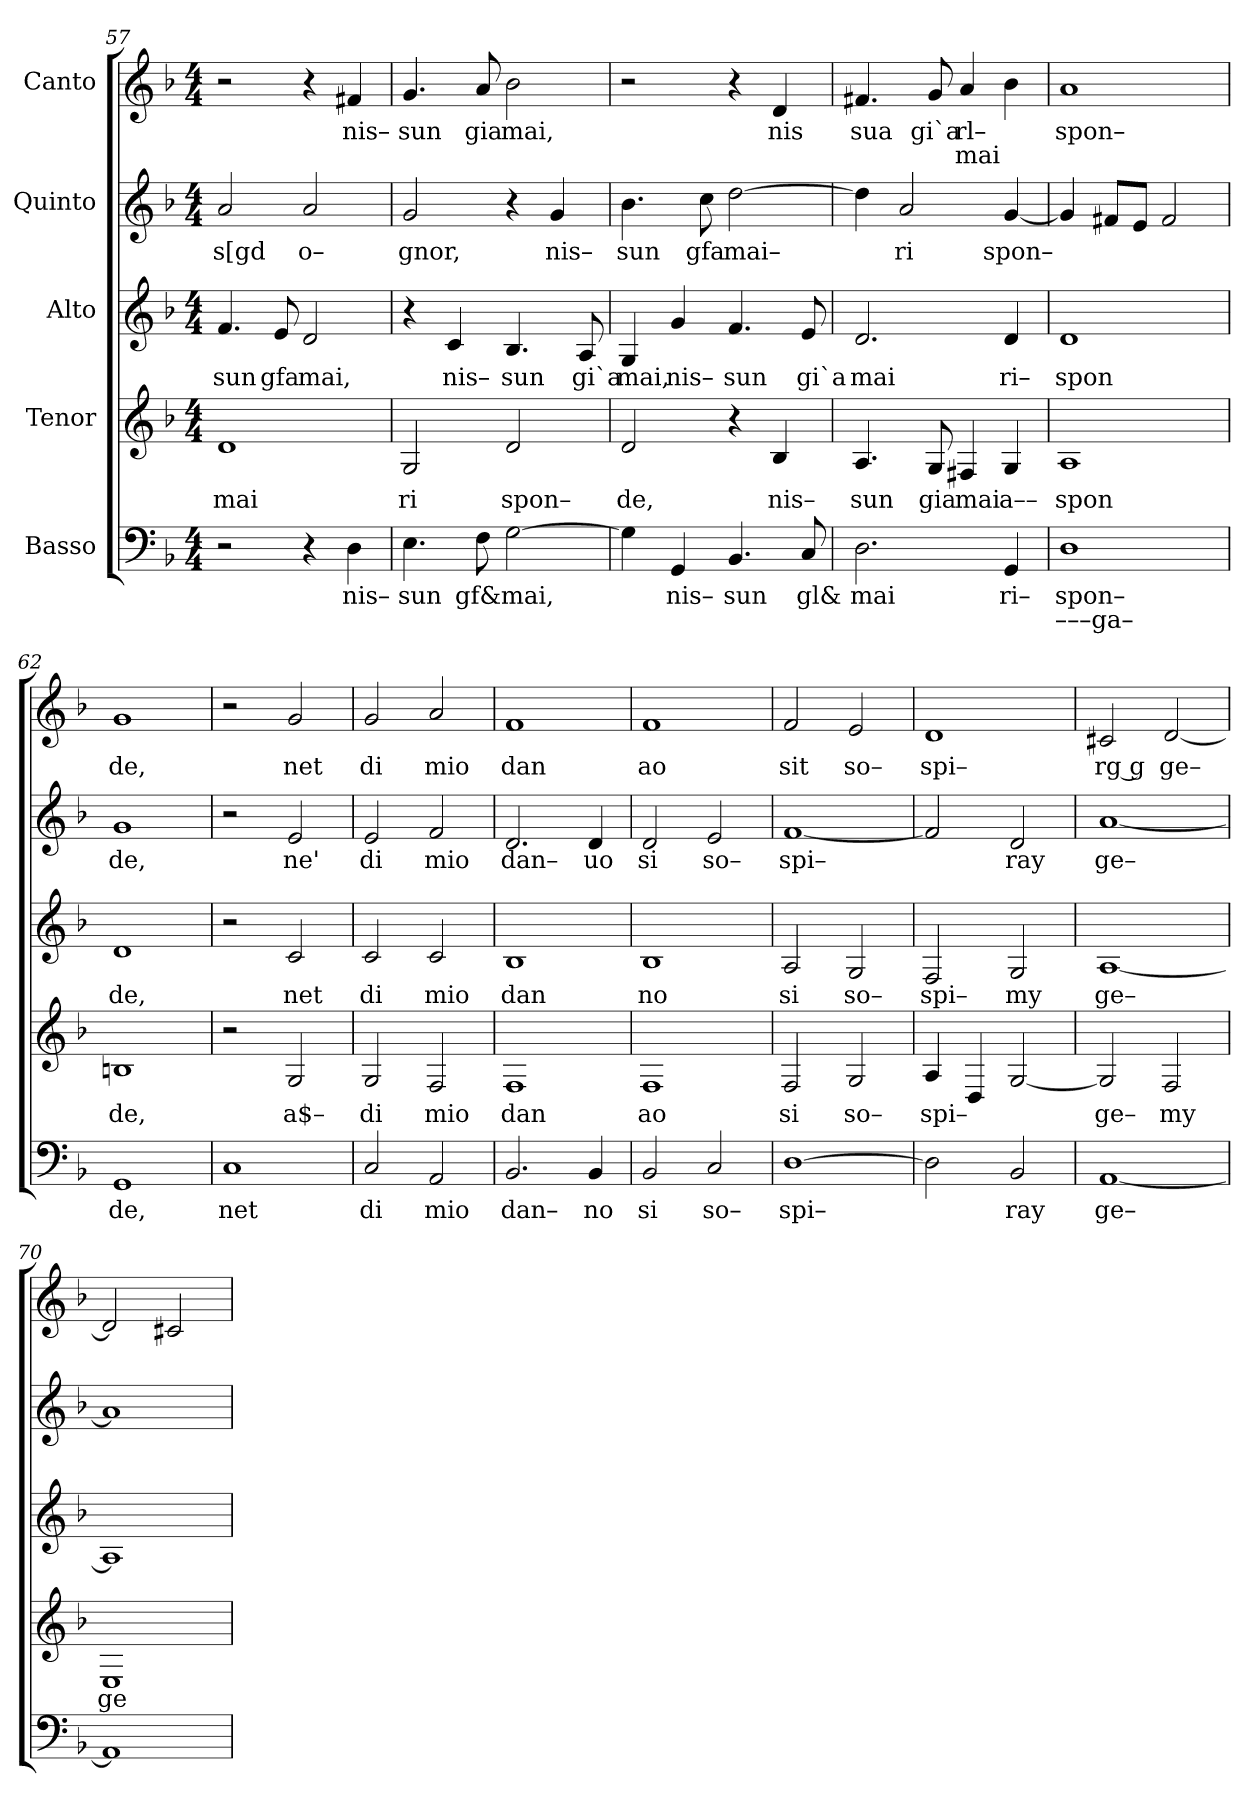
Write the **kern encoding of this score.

**kern	**text	**text	**kern	**text	**kern	**text	**kern	**text	**kern	**text	**text
*part5	*part5	*part5	*part4	*part4	*part3	*part3	*part2	*part2	*part1	*part1	*part1
*staff5	*staff5	*staff5	*staff4	*staff4	*staff3	*staff3	*staff2	*staff2	*staff1	*staff1	*staff1
*I"Basso	*	*	*I"Tenor	*	*I"Alto	*	*I"Quinto	*	*I"Canto	*	*
*clefF4	*	*	*clefG2	*	*clefG2	*	*clefG2	*	*clefG2	*	*
*k[b-]	*	*	*k[b-]	*	*k[b-]	*	*k[b-]	*	*k[b-]	*	*
*F:	*	*	*F:	*	*F:	*	*F:	*	*F:	*	*
*M4/4	*	*	*M4/4	*	*M4/4	*	*M4/4	*	*M4/4	*	*
=57	=57	=57	=57	=57	=57	=57	=57	=57	=57	=57	=57
!	!	!	!	!LO:LY:b	!	!LO:LY:b	!	!LO:LY:b	!	!	!
2r	.	.	1d	mai	4.f/	sun	2a/	s[gd	2r	.	.
!	!	!	!	!	!	!LO:LY:b	!	!	!	!	!
.	.	.	.	.	8e/	gfa	.	.	.	.	.
!	!	!	!	!	!	!LO:LY:b	!	!LO:LY:b	!	!	!
4r	.	.	.	.	2d/	mai,	2a/	o–	4r	.	.
!	!LO:LY:b	!	!	!	!	!	!	!	!	!LO:LY:b	!
4D\	nis–	.	.	.	.	.	.	.	4f#X/	nis–	.
=58	=58	=58	=58	=58	=58	=58	=58	=58	=58	=58	=58
!	!LO:LY:b	!	!	!LO:LY:b	!	!	!	!LO:LY:b	!	!LO:LY:b	!
4.E\	sun	.	2G/	ri	4r	.	2g/	gnor,	4.g/	sun	.
!	!	!	!	!	!	!LO:LY:b	!	!	!	!	!
.	.	.	.	.	4c/	nis–	.	.	.	.	.
!	!LO:LY:b	!	!	!	!	!	!	!	!	!LO:LY:b	!
8F\	gf&	.	.	.	.	.	.	.	8a/	gia	.
!	!LO:LY:b	!	!	!LO:LY:b	!	!LO:LY:b	!	!	!	!LO:LY:b	!
[2G\	mai,	.	2d/	spon–	4.B-/	sun	4r	.	2b-\	mai,	.
!	!	!	!	!	!	!	!	!LO:LY:b	!	!	!
.	.	.	.	.	.	.	4g/	nis–	.	.	.
!	!	!	!	!	!	!LO:LY:b	!	!	!	!	!
.	.	.	.	.	8A/	gi`a	.	.	.	.	.
=59	=59	=59	=59	=59	=59	=59	=59	=59	=59	=59	=59
!	!	!	!	!LO:LY:b	!	!LO:LY:b	!	!LO:LY:b	!	!	!
4G\]	.	.	2d/	de,	4G/	mai,	4.b-\	sun	2r	.	.
!	!LO:LY:b	!	!	!	!	!LO:LY:b	!	!	!	!	!
4GG/	nis–	.	.	.	4g/	nis–	.	.	.	.	.
!	!	!	!	!	!	!	!	!LO:LY:b	!	!	!
.	.	.	.	.	.	.	8cc\	gfa	.	.	.
!	!LO:LY:b	!	!	!	!	!LO:LY:b	!	!LO:LY:b	!	!	!
4.BB-/	sun	.	4r	.	4.f/	sun	[2dd\	mai–	4r	.	.
!	!	!	!	!LO:LY:b	!	!	!	!	!	!LO:LY:b	!
.	.	.	4B-/	nis–	.	.	.	.	4d/	nis	.
!	!LO:LY:b	!	!	!	!	!LO:LY:b	!	!	!	!	!
8C/	gl&	.	.	.	8e/	gi`a	.	.	.	.	.
=60	=60	=60	=60	=60	=60	=60	=60	=60	=60	=60	=60
!	!LO:LY:b	!	!	!LO:LY:b	!	!LO:LY:b	!	!	!	!LO:LY:b	!
2.D\	mai	.	4.A/	sun	2.d/	mai	4dd\]	.	4.f#X/	sua	.
!	!	!	!	!	!	!	!	!LO:LY:b	!	!	!
.	.	.	.	.	.	.	2a/	ri	.	.	.
!	!	!	!	!LO:LY:b	!	!	!	!	!	!LO:LY:b	!
.	.	.	8G/	gia	.	.	.	.	8g/	gi`a	.
!	!	!	!	!LO:LY:b	!	!	!	!	!	!LO:LY:b	!LO:LY:b
.	.	.	4F#X/	mai	.	.	.	.	4a/	rl–	mai
!	!LO:LY:b	!	!	!LO:LY:b	!	!LO:LY:b	!	!LO:LY:b	!	!	!
4GG/	ri–	.	4G/	a––	4d/	ri–	[4g/	spon–	4b-\	.	.
=61	=61	=61	=61	=61	=61	=61	=61	=61	=61	=61	=61
!	!LO:LY:b	!LO:LY:b	!	!LO:LY:b	!	!LO:LY:b	!	!	!	!LO:LY:b	!
1D	spon–	–––ga–	1A	spon	1d	spon	4g/]	.	1a	spon–	.
.	.	.	.	.	.	.	8f#X/L	.	.	.	.
.	.	.	.	.	.	.	8e/J	.	.	.	.
.	.	.	.	.	.	.	2f#/	.	.	.	.
=62	=62	=62	=62	=62	=62	=62	=62	=62	=62	=62	=62
!	!LO:LY:b	!	!	!LO:LY:b	!	!LO:LY:b	!	!LO:LY:b	!	!LO:LY:b	!
1GG	de,	.	1Bn	de,	1d	de,	1g	de,	1g	de,	.
=63	=63	=63	=63	=63	=63	=63	=63	=63	=63	=63	=63
!	!LO:LY:b	!	!	!	!	!	!	!	!	!	!
1C	net	.	2r	.	2r	.	2r	.	2r	.	.
!	!	!	!	!LO:LY:b	!	!LO:LY:b	!	!LO:LY:b	!	!LO:LY:b	!
.	.	.	2G/	a$–	2c/	net	2e/	ne'	2g/	net	.
=64	=64	=64	=64	=64	=64	=64	=64	=64	=64	=64	=64
!	!LO:LY:b	!	!	!LO:LY:b	!	!LO:LY:b	!	!LO:LY:b	!	!LO:LY:b	!
2C/	di	.	2G/	di	2c/	di	2e/	di	2g/	di	.
!	!LO:LY:b	!	!	!LO:LY:b	!	!LO:LY:b	!	!LO:LY:b	!	!LO:LY:b	!
2AA/	mio	.	2F/	mio	2c/	mio	2f/	mio	2a/	mio	.
=65	=65	=65	=65	=65	=65	=65	=65	=65	=65	=65	=65
!	!LO:LY:b	!	!	!LO:LY:b	!	!LO:LY:b	!	!LO:LY:b	!	!LO:LY:b	!
2.BB-/	dan–	.	1F	dan	1B-	dan	2.d/	dan–	1f	dan	.
!	!LO:LY:b	!	!	!	!	!	!	!LO:LY:b	!	!	!
4BB-/	no	.	.	.	.	.	4d/	uo	.	.	.
=66	=66	=66	=66	=66	=66	=66	=66	=66	=66	=66	=66
!	!LO:LY:b	!	!	!LO:LY:b	!	!LO:LY:b	!	!LO:LY:b	!	!LO:LY:b	!
2BB-/	si	.	1F	ao	1B-	no	2d/	si	1f	ao	.
!	!LO:LY:b	!	!	!	!	!	!	!LO:LY:b	!	!	!
2C/	so–	.	.	.	.	.	2e/	so–	.	.	.
=67	=67	=67	=67	=67	=67	=67	=67	=67	=67	=67	=67
!	!LO:LY:b	!	!	!LO:LY:b	!	!LO:LY:b	!	!LO:LY:b	!	!LO:LY:b	!
[1D	spi–	.	2F/	si	2A/	si	[1f	spi–	2f/	sit	.
!	!	!	!	!LO:LY:b	!	!LO:LY:b	!	!	!	!LO:LY:b	!
.	.	.	2G/	so–	2G/	so–	.	.	2e/	so–	.
=68	=68	=68	=68	=68	=68	=68	=68	=68	=68	=68	=68
!	!	!	!	!LO:LY:b	!	!LO:LY:b	!	!	!	!LO:LY:b	!
2D\]	.	.	4A/	spi–	2F/	spi–	2f/]	.	1d	spi–	.
.	.	.	4D/	.	.	.	.	.	.	.	.
!	!LO:LY:b	!	!	!	!	!LO:LY:b	!	!LO:LY:b	!	!	!
2BB-/	ray	.	[2G/	.	2G/	my	2d/	ray	.	.	.
=69	=69	=69	=69	=69	=69	=69	=69	=69	=69	=69	=69
!	!LO:LY:b	!	!	!LO:LY:b	!	!LO:LY:b	!	!LO:LY:b	!	!LO:LY:b	!
[1AA	ge–	.	2G/]	ge–	[1A	ge–	[1a	ge–	2c#X/	rg g	.
!	!	!	!	!LO:LY:b	!	!	!	!	!	!LO:LY:b	!
.	.	.	2F/	my	.	.	.	.	[2d/	ge–	.
=70	=70	=70	=70	=70	=70	=70	=70	=70	=70	=70	=70
!	!	!	!	!LO:LY:b	!	!	!	!	!	!	!
1AA]	.	.	1E	ge	1A]	.	1a]	.	2d/]	.	.
.	.	.	.	.	.	.	.	.	2c#X/	.	.
=	=	=	=	=	=	=	=	=	=	=	=
*-	*-	*-	*-	*-	*-	*-	*-	*-	*-	*-	*-
